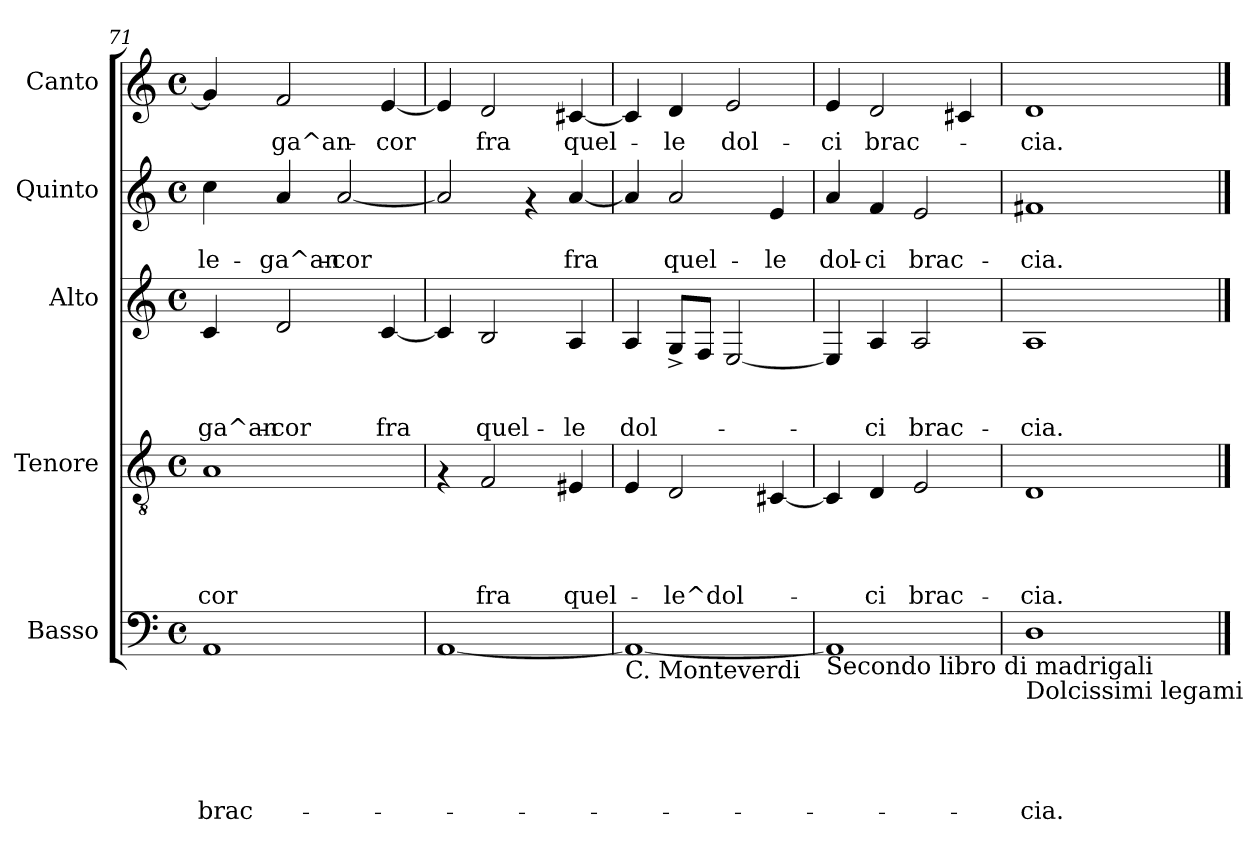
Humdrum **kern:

**kern	**text	**text	**text	**text	**text	**kern	**text	**text	**text	**text	**kern	**text	**text	**text	**kern	**text	**text	**kern	**text
*part5	*part5	*part5	*part5	*part5	*part5	*part4	*part4	*part4	*part4	*part4	*part3	*part3	*part3	*part3	*part2	*part2	*part2	*part1	*part1
*staff5	*staff5	*staff5	*staff5	*staff5	*staff5	*staff4	*staff4	*staff4	*staff4	*staff4	*staff3	*staff3	*staff3	*staff3	*staff2	*staff2	*staff2	*staff1	*staff1
*I"Basso	*	*	*	*	*	*I"Tenore	*	*	*	*	*I"Alto	*	*	*	*I"Quinto	*	*	*I"Canto	*
!!LO:PB:g=z
*clefF4	*	*	*	*	*	*clefGv2	*	*	*	*	*clefG2	*	*	*	*clefG2	*	*	*clefG2	*
*k[]	*	*	*	*	*	*k[]	*	*	*	*	*k[]	*	*	*	*k[]	*	*	*k[]	*
*C:	*	*	*	*	*	*C:	*	*	*	*	*C:	*	*	*	*C:	*	*	*C:	*
*M4/4	*	*	*	*	*	*M4/4	*	*	*	*	*M4/4	*	*	*	*M4/4	*	*	*M4/4	*
*met(c)	*	*	*	*	*	*met(c)	*	*	*	*	*met(c)	*	*	*	*met(c)	*	*	*met(c)	*
=71	=71	=71	=71	=71	=71	=71	=71	=71	=71	=71	=71	=71	=71	=71	=71	=71	=71	=71	=71
!	!	!	!	!	!LO:LY:b	!	!	!	!	!LO:LY:b	!	!	!	!LO:LY:b	!	!	!LO:LY:b	!	!
1AA	.	.	.	.	brac-	1A	.	.	.	-cor	4c/	.	.	-ga^an-	4cc\	.	le-	4g/]	.
!	!	!	!	!	!	!	!	!	!	!	!	!	!	!LO:LY:b	!	!	!LO:LY:b	!	!LO:LY:b
.	.	.	.	.	.	.	.	.	.	.	2d/	.	.	-cor	4a/	.	-ga^an-	2f/	-ga^an-
!	!	!	!	!	!	!	!	!	!	!	!	!	!	!	!	!	!LO:LY:b	!	!
.	.	.	.	.	.	.	.	.	.	.	.	.	.	.	[<2a/	.	-cor	.	.
!	!	!	!	!	!	!	!	!	!	!	!	!	!	!LO:LY:b	!	!	!	!	!LO:LY:b
.	.	.	.	.	.	.	.	.	.	.	[<4c/	.	.	fra	.	.	.	[<4e/	-cor
=72	=72	=72	=72	=72	=72	=72	=72	=72	=72	=72	=72	=72	=72	=72	=72	=72	=72	=72	=72
[<1AA	.	.	.	.	.	4rF	.	.	.	.	4c/]	.	.	.	2a/]	.	.	4e/]	.
!	!	!	!	!	!	!	!	!	!	!LO:LY:b	!	!	!	!LO:LY:b	!	!	!	!	!LO:LY:b
.	.	.	.	.	.	2F/	.	.	.	fra	2B/	.	.	quel-	.	.	.	2d/	fra
.	.	.	.	.	.	.	.	.	.	.	.	.	.	.	4rf	.	.	.	.
!	!	!	!	!	!	!	!	!	!	!LO:LY:b	!	!	!	!LO:LY:b	!	!	!LO:LY:b	!	!LO:LY:b
.	.	.	.	.	.	4E#X/	.	.	.	quel-	4A/	.	.	-le	[<4a/	.	fra	[<4c#X/	quel-
=73	=73	=73	=73	=73	=73	=73	=73	=73	=73	=73	=73	=73	=73	=73	=73	=73	=73	=73	=73
!LO:TX:b:t=C. Monteverdi	!	!	!	!	!	!	!	!	!	!	!	!	!	!	!	!	!	!	!
!	!	!	!	!	!	!	!	!	!	!	!	!	!	!LO:LY:b	!	!	!	!	!
1AA_	.	.	.	.	.	4E/	.	.	.	.	4A/	.	.	dol-	4a/]	.	.	4c#/]	.
!	!	!	!	!	!	!	!	!	!	!LO:LY:b	!	!	!	!	!	!	!LO:LY:b	!	!LO:LY:b
.	.	.	.	.	.	2D/	.	.	.	-le^dol-	8G^</L	.	.	.	2a/	.	quel-	4d/	-le
.	.	.	.	.	.	.	.	.	.	.	8F/J	.	.	.	.	.	.	.	.
!	!	!	!	!	!	!	!	!	!	!	!	!	!	!	!	!	!	!	!LO:LY:b
.	.	.	.	.	.	.	.	.	.	.	[<2E/	.	.	.	.	.	.	2e/	dol-
!	!	!	!	!	!	!	!	!	!	!	!	!	!	!	!	!	!LO:LY:b	!	!
.	.	.	.	.	.	[<4C#X/	.	.	.	.	.	.	.	.	4e/	.	-le	.	.
=74	=74	=74	=74	=74	=74	=74	=74	=74	=74	=74	=74	=74	=74	=74	=74	=74	=74	=74	=74
!LO:TX:b:t=Secondo libro di madrigali	!	!	!	!	!	!	!	!	!	!	!	!	!	!	!	!	!	!	!
!	!	!	!	!	!	!	!	!	!	!	!	!	!	!	!	!	!LO:LY:b	!	!LO:LY:b
1AA]	.	.	.	.	.	4C#/]	.	.	.	.	4E/]	.	.	.	4a/	.	dol-	4e/	-ci
!	!	!	!	!	!	!	!	!	!	!LO:LY:b	!	!	!	!LO:LY:b	!	!	!LO:LY:b	!	!LO:LY:b
.	.	.	.	.	.	4D/	.	.	.	-ci	4A/	.	.	-ci	4f/	.	-ci	2d/	brac-
!	!	!	!	!	!	!	!	!	!	!LO:LY:b	!	!	!	!LO:LY:b	!	!	!LO:LY:b	!	!
.	.	.	.	.	.	2E/	.	.	.	brac-	2A/	.	.	brac-	2e/	.	brac-	.	.
.	.	.	.	.	.	.	.	.	.	.	.	.	.	.	.	.	.	4c#X/	.
=75	=75	=75	=75	=75	=75	=75	=75	=75	=75	=75	=75	=75	=75	=75	=75	=75	=75	=75	=75
!LO:TX:b:t=Dolcissimi legami	!	!	!	!	!	!	!	!	!	!	!	!	!	!	!	!	!	!	!
!	!	!	!	!	!LO:LY:b	!	!	!	!	!LO:LY:b	!	!	!	!LO:LY:b	!	!	!LO:LY:b	!	!LO:LY:b
1D	.	.	.	.	-cia.	1D	.	.	.	-cia.	1A	.	.	-cia.	1f#X	.	-cia.	1d	-cia.
==	==	==	==	==	==	==	==	==	==	==	==	==	==	==	==	==	==	==	==
*-	*-	*-	*-	*-	*-	*-	*-	*-	*-	*-	*-	*-	*-	*-	*-	*-	*-	*-	*-
